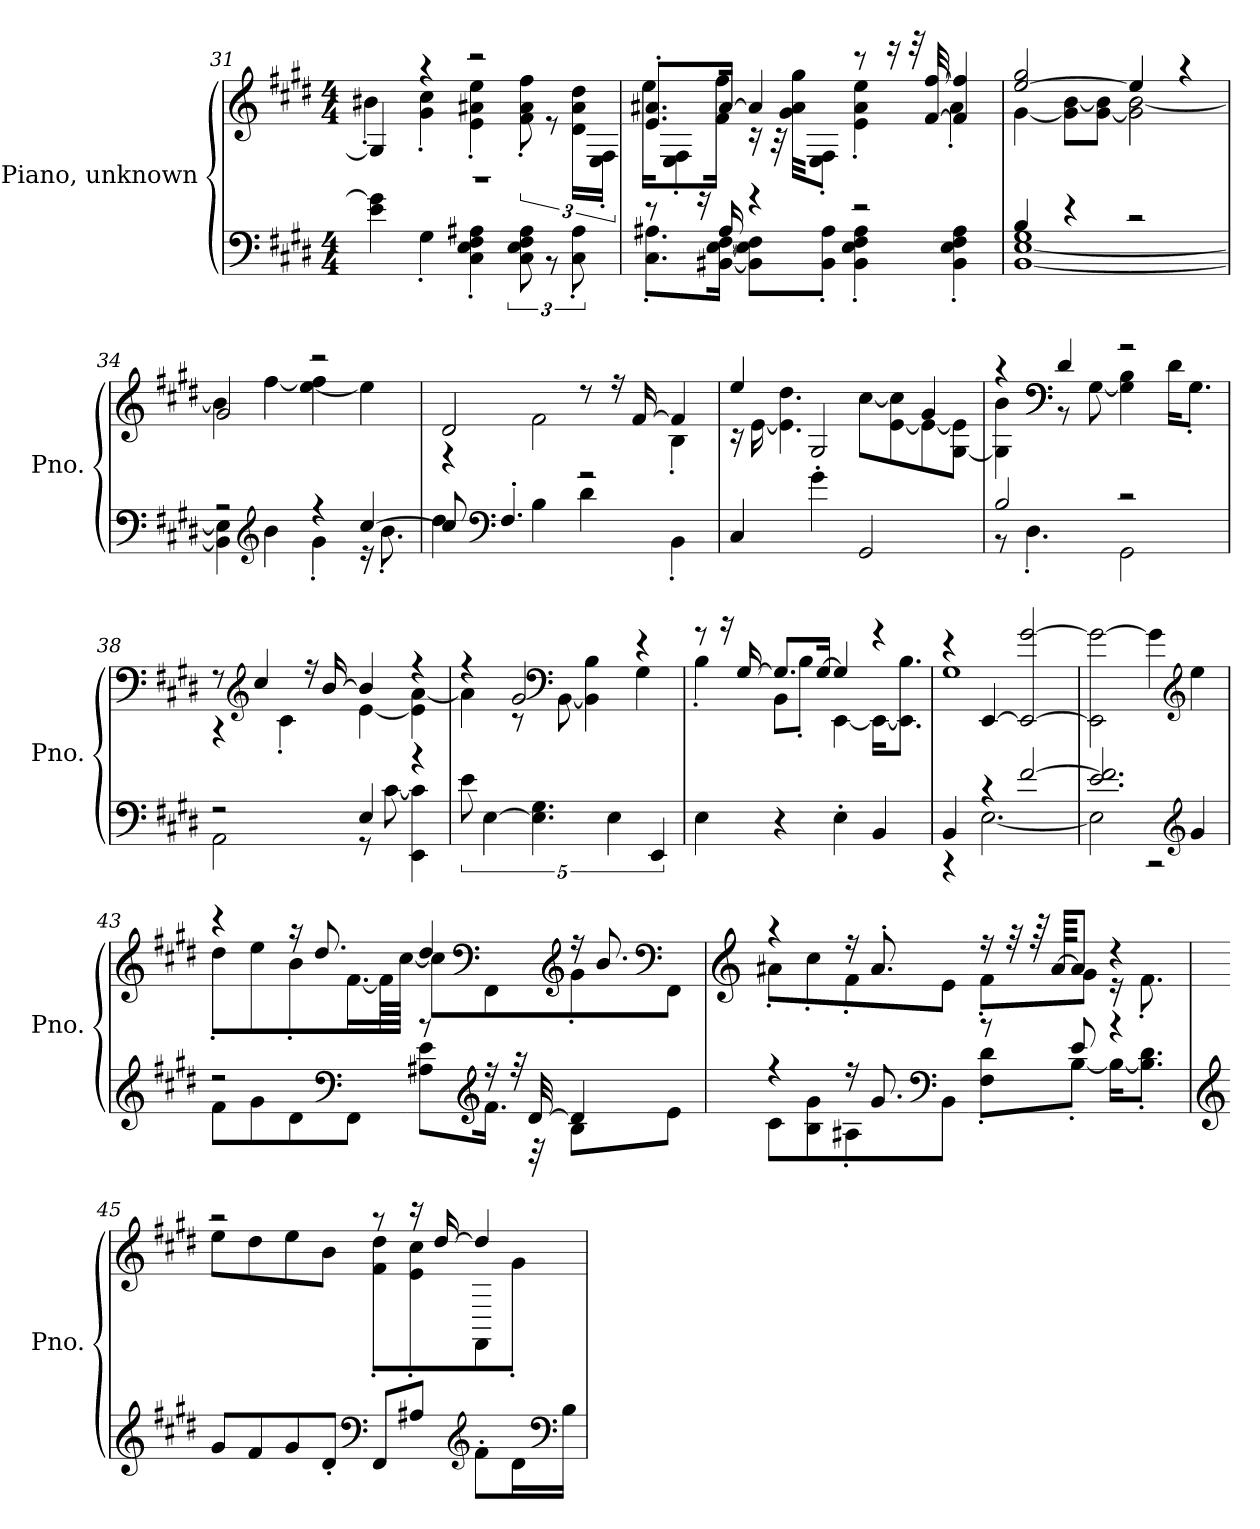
**kern	**kern
*part1	*part1
*staff2	*staff1
*I"Piano, unknown	*
*I'Pno.	*
!!LO:LB:g=z
*clefF4	*clefG2
*k[f#c#g#d#]	*k[f#c#g#d#]
*M4/4	*M4/4
=31	=31
*^	*^
1r	4e\ 4g#\]	4G#/]	4b#X'\
.	4G#'\	4r	4g#\' 4cc#\'
.	4C#\' 4E\' 4F#\' 4A#X\'	2r	4e\' 4a#X\' 4ee\'
.	12C#\ 12E\ 12F#\ 12A#\	.	12f#\' 12a#\' 12ff#\'
.	12r	.	12r
.	12C#\' 12A#\'	.	24d#\ 24a#\ 24dd#\LL
.	.	.	24E\' 24F#\'JJ
=32	=32	=32	=32
8r	8.C#\' 8.A#X\'L	8.e/' 8.a#X/'L	16ee\KL
.	.	.	8E\' 8F#\'
16r	.	.	.
16A#/	[16BB#X\ [16E\ [16F#\Jk	[16a#/Jk	16f#\ 16ff#\Jk
4r	8BB#\] 8E\] 8F#\]L	4a#/]	16r
.	.	.	32r
.	.	.	32g#\ 32a#\ 32gg#\KKL
.	8BB#\' 8A#\'J	.	8E\' 8F#\'J
2r	4BB#\' 4E\' 4F#\' 4A#\'	8r	4e\' 4a#\' 4ee\'
.	.	16r	.
.	.	32r	.
.	.	[32f#/ [32ff#/	.
.	4BB#\' 4E\' 4F#\' 4A#\'	4f#/] 4ff#/]	4a#'\
=33	=33	=33	=33
4B/	[1BB [1E 1G#	[2ee/ 2gg#/	[4g#\
4r	.	.	8g#\] [8b\L
.	.	.	[8g#\ 8b\]J
2r	.	4ee/]	2g#\] [2b\
.	.	4r	.
!!LO:LB:g=z	!!
=34	=34	=34	=34
2r	4BB\] 4E\]	2g#/	4b\]
*clefG2	*	*	*
.	4b\	.	[4ff#\
4r	4g#'\	2r	[4ee\ 4ff#\]
[4cc#/	16r	.	4ee\]
.	8.b'\	.	.
=35	=35	=35	=35
8cc#/]	4dd#\	2d#/	4r
*clefF4	*	*	*
4.F#'/	.	.	.
.	4B\	.	2f#\
2r	4d#\	8r	.
.	.	16r	.
.	.	[16f#/	.
.	4BB'\	4f#/]	4B'\
*v	*v	*	*
=36	=36	=36
4C#/	4ee/	16r
.	.	[16e\
.	.	4.e\] 4.dd#\
4g#'\	2G#/	.
2GG#/	.	[8cc#\L
.	.	[8e\ 8cc#\]
.	4g#/	8e\_
.	.	[8G#\ 8e\]J
=37	=37	=37
*^	*	*
2B/	8r	4r	4G#\] 4b\
.	4.D#'\	.	.
*	*	*clefF4	*
.	.	4d#/	8r
.	.	.	[8G#\
2r	2GG#\	2r	4G#\] 4B\
.	.	.	16d#\KL
.	.	.	8.G#'\J
!!LO:LB:g=z	!!
=38	=38	=38	=38
2r	2AA\	8r	4r
*	*	*clefG2	*
.	.	4cc#/	.
.	.	.	4c#'\
.	.	16r	.
.	.	[16b/	.
4E/	8r	4b/]	[4e\
.	[8c#\	.	.
4r	4EE\ 4c#\]	4r	4e\] [4a\
*v	*v	*	*
=39	=39	=39
10e\	4r	4a\]
[5E\	.	.
.	2g#/	8r
5.E\] 5.G#\	.	.
*	*clefF4	*
.	.	[8BB\
.	.	4BB\] 4B\
5E\	.	.
.	4r	4G#\
5EE/	.	.
=40	=40	=40
4E\	8r	4B'\
.	16r	.
.	[16G#/	.
4r	8.G#/L]	8BB\L
.	.	8B'\J
.	[16G#/Jk	.
4E'\	4G#/]	[4EE\
4BB/	4r	16EE\KL_
.	.	8.EE\] 8.B\J
=41	=41	=41
*^	*	*
4BB/	4r	4r	1G#
4r	[2.E\	[4EE/	.
[2f#/	.	2EE/_ [2g#/	.
*	*	*v	*v
!!LO:LB:g=z
=42	=42	=42
2.e/ 2.f#/]	2E\]	2EE\] 2g#\_
.	2r	4g#\]
*clefG2	*	*clefG2
4g#/	.	4ee\
=43	=43	=43
*	*	*^
2r	8f#\L	4r	8dd#'\L
.	8g#\	.	8ee\
.	8d#\	16r	8b'\
.	.	8.dd#/	.
*clefF4	*	*	*
.	8FF#\J	.	[16.f#\L
.	.	.	64f#\LL]
.	.	.	[64cc#\JJJJ
8r	8A#X\ 8e\L	4dd#/	8cc#\L]
*clefG2	*	*clefF4	*
16r	16.f#\Jk	.	8FF#\
32r	.	.	.
[32d#/	32r	.	.
*	*	*clefG2	*
4d#/]	8B\L	16r	8g#'\
.	.	8.b/	.
*	*	*clefF4	*
.	8e\J	.	8FF#\J
!!LO:PB:g=z	!!
=44	=44	=44	=44
*	*	*clefG2	*
4r	8c#\L	4r	8a#X'\L
.	8B\ 8g#\	.	8cc#'\
16r	8A#X'\	16r	8f#'\
8.g#/	.	8.a#'/	.
*clefF4	*	*	*
.	8BB\J	.	8e\J
8r	8F#\' 8d#\'L	16r	8f#'\L
.	.	32r	.
.	.	64r	.
.	.	[64a#/KKKL	.
8e/	[8B'\J	8a#/J]	8g#\J
4r	16B\KL_	4r	16r
.	8.B\]' 8.d#\'J	.	8.f#'\
*v	*v	*	*
=45	=45	=45
*clefG2	*	*
8g#/L	2r	8ee\L
8f#/	.	8dd#\
8g#/	.	8ee\
8d#'/J	.	8b\J
*clefF4	*	*
8FF#/L	8r	8f#\' 8dd#\'L
8A#X/J	16r	8e\' 8cc#\'
.	[16dd#/	.
*clefG2	*	*
8f#'\L	4dd#/]	8FF#\
16d#\L	.	8g#'\J
*clefF4	*	*
16B\JJ	.	.
*	*v	*v
=	=
*-	*-
